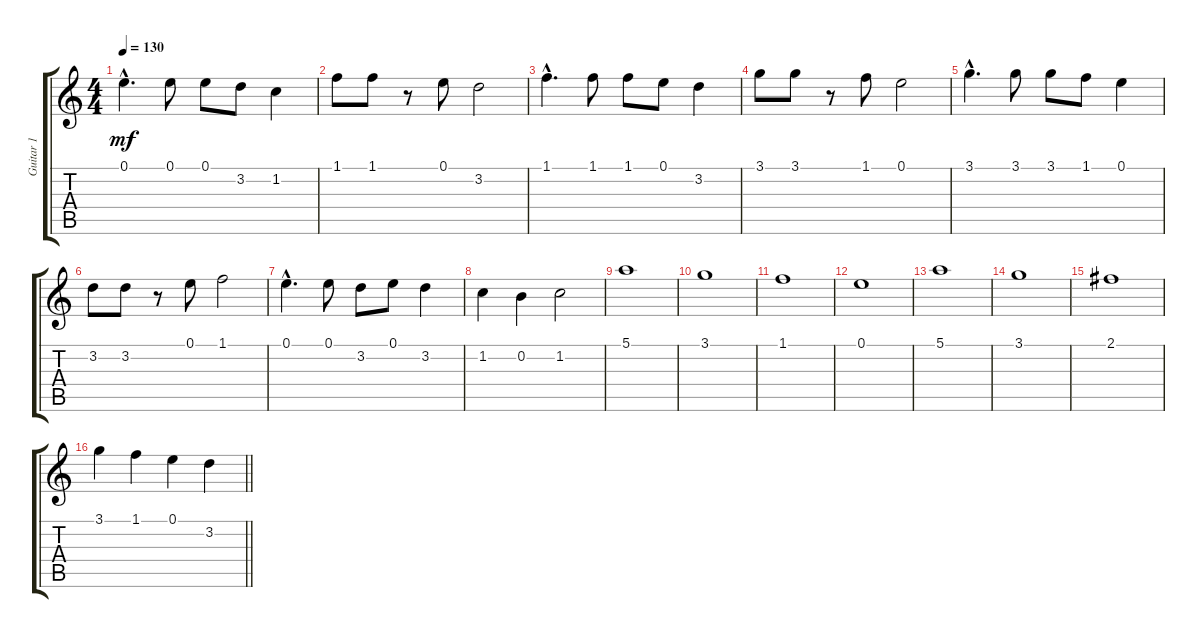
\track ("Guitar 1" "Guitar 1") {instrument acousticguitarnylon}
\staff {score tabs}
\tuning (E4 B3 G3 D3 A2 E2) {hide}
\ts (4 4)
\tempo 130
\clef g2
\ks c
0.1{hac}.4{d dy mf} 0.1.8 0.1.8 3.2.8 1.2.4 |
1.1.8 1.1.8 r.8 0.1.8 3.2.2 |
1.1{hac}.4{d} 1.1.8 1.1.8 0.1.8 3.2.4 |
3.1.8 3.1.8 r.8 1.1.8 0.1.2 |
3.1{hac}.4{d} 3.1.8 3.1.8 1.1.8 0.1.4 |
3.2.8 3.2.8 r.8 0.1.8 1.1.2 |
0.1{hac}.4{d} 0.1.8 3.2.8 0.1.8 3.2.4 |
1.2.4 0.2.4 1.2.2 |
5.1.1 |
3.1.1 |
1.1.1 |
0.1.1 |
5.1.1 |
3.1.1 |
2.1.1 |
\barLineRight lightlight
3.1.4 1.1.4 0.1.4 3.2.4
